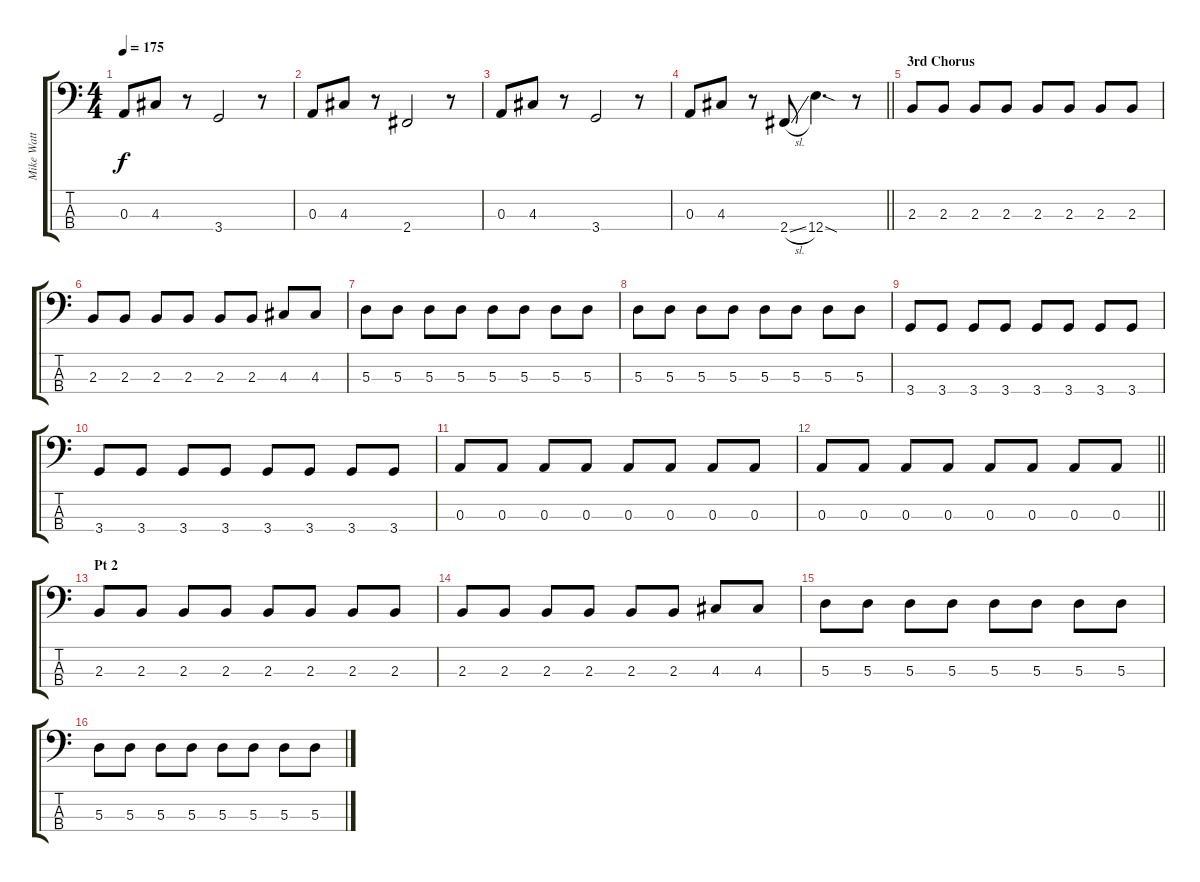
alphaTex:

\track ("Mike Watt [Bass]" "Mike Watt ") {instrument electricbassfinger}
\staff {score tabs}
\tuning (G2 D2 A1 E1) {hide}
\ts (4 4)
\tempo 175
\clef f4
\ks c
0.3.8{dy f} 4.3.8 r.8 3.4.2 r.8 |
0.3.8 4.3.8 r.8 2.4.2 r.8 |
0.3.8 4.3.8 r.8 3.4.2 r.8 |
\barLineRight lightlight
0.3.8 4.3.8 r.8 2.4{sl}.8 12.4{sod}.4{d} r.8 |
\section ("" "3rd Chorus")
2.3.8 2.3.8 2.3.8 2.3.8 2.3.8 2.3.8 2.3.8 2.3.8 |
2.3.8 2.3.8 2.3.8 2.3.8 2.3.8 2.3.8 4.3.8 4.3.8 |
5.3.8 5.3.8 5.3.8 5.3.8 5.3.8 5.3.8 5.3.8 5.3.8 |
5.3.8 5.3.8 5.3.8 5.3.8 5.3.8 5.3.8 5.3.8 5.3.8 |
3.4.8 3.4.8 3.4.8 3.4.8 3.4.8 3.4.8 3.4.8 3.4.8 |
3.4.8 3.4.8 3.4.8 3.4.8 3.4.8 3.4.8 3.4.8 3.4.8 |
0.3.8 0.3.8 0.3.8 0.3.8 0.3.8 0.3.8 0.3.8 0.3.8 |
\barLineRight lightlight
0.3.8 0.3.8 0.3.8 0.3.8 0.3.8 0.3.8 0.3.8 0.3.8 |
\section ("" "Pt 2")
2.3.8 2.3.8 2.3.8 2.3.8 2.3.8 2.3.8 2.3.8 2.3.8 |
2.3.8 2.3.8 2.3.8 2.3.8 2.3.8 2.3.8 4.3.8 4.3.8 |
5.3.8 5.3.8 5.3.8 5.3.8 5.3.8 5.3.8 5.3.8 5.3.8 |
5.3.8 5.3.8 5.3.8 5.3.8 5.3.8 5.3.8 5.3.8 5.3.8
